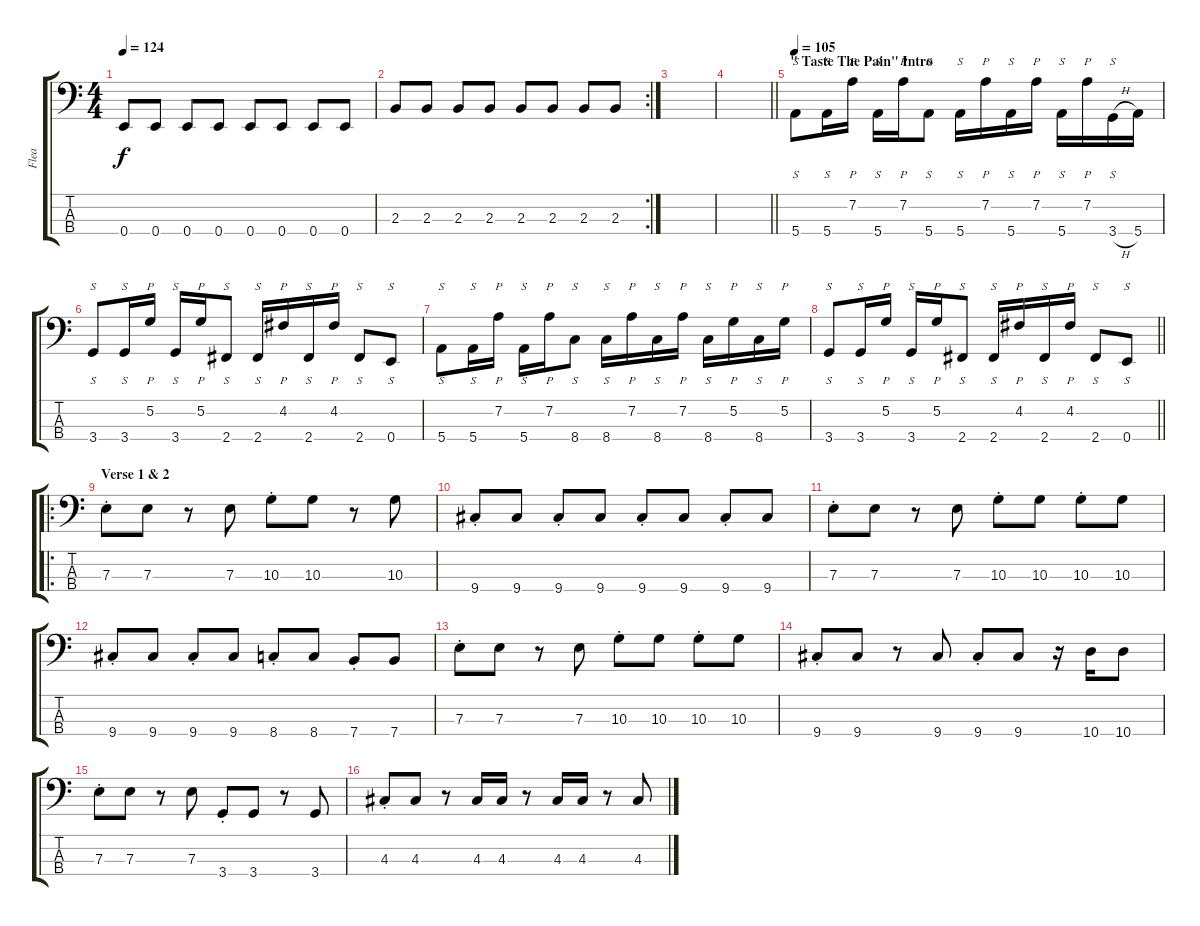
\track ("Flea " "Flea ") {instrument electricbassfinger}
\staff {score tabs}
\tuning (G2 D2 A1 E1) {hide}
\ts (4 4)
\tempo 124
\clef f4
\ks c
0.4.8{dy f} 0.4.8 0.4.8 0.4.8 0.4.8 0.4.8 0.4.8 0.4.8 |
\rc 2
2.3.8 2.3.8 2.3.8 2.3.8 2.3.8 2.3.8 2.3.8 2.3.8 |
|
\barLineRight lightlight
|
\section ("" "\" Taste The Pain\" Intro")
\tempo 105
5.4.8{s instrument slapbass1} 5.4.16{s} 7.2.16{p} 5.4.16{s} 7.2.16{p} 5.4.8{s} 5.4.16{s} 7.2.16{p} 5.4.16{s} 7.2.16{p} 5.4.16{s} 7.2.16{p} 3.4{h}.16{s} 5.4.16 |
3.4.8{s} 3.4.16{s} 5.2.16{p} 3.4.16{s} 5.2.16{p} 2.4.8{s} 2.4.16{s} 4.2.16{p} 2.4.16{s} 4.2.16{p} 2.4.8{s} 0.4.8{s} |
5.4.8{s} 5.4.16{s} 7.2.16{p} 5.4.16{s} 7.2.16{p} 8.4.8{s} 8.4.16{s} 7.2.16{p} 8.4.16{s} 7.2.16{p} 8.4.16{s} 5.2.16{p} 8.4.16{s} 5.2.16{p} |
\barLineRight lightlight
3.4.8{s} 3.4.16{s} 5.2.16{p} 3.4.16{s} 5.2.16{p} 2.4.8{s} 2.4.16{s} 4.2.16{p} 2.4.16{s} 4.2.16{p} 2.4.8{s} 0.4.8{s} |
\ro
\section ("" "Verse 1 & 2")
7.3{st}.8{instrument electricbassfinger} 7.3.8 r.8 7.3.8 10.3{st}.8 10.3.8 r.8 10.3.8 |
9.4{st}.8 9.4.8 9.4{st}.8 9.4.8 9.4{st}.8 9.4.8 9.4{st}.8 9.4.8 |
7.3{st}.8 7.3.8 r.8 7.3.8 10.3{st}.8 10.3.8 10.3{st}.8 10.3.8 |
9.4{st}.8 9.4.8 9.4{st}.8 9.4.8 8.4{st}.8 8.4.8 7.4{st}.8 7.4.8 |
7.3{st}.8 7.3.8 r.8 7.3.8 10.3{st}.8 10.3.8 10.3{st}.8 10.3.8 |
9.4{st}.8 9.4.8 r.8 9.4.8 9.4{st}.8 9.4.8 r.16 10.4.16 10.4.8 |
7.3{st}.8 7.3.8 r.8 7.3.8 3.4{st}.8 3.4.8 r.8 3.4.8 |
4.3{st}.8 4.3.8 r.8 4.3.16 4.3.16 r.8 4.3.16 4.3.16 r.8 4.3.8
